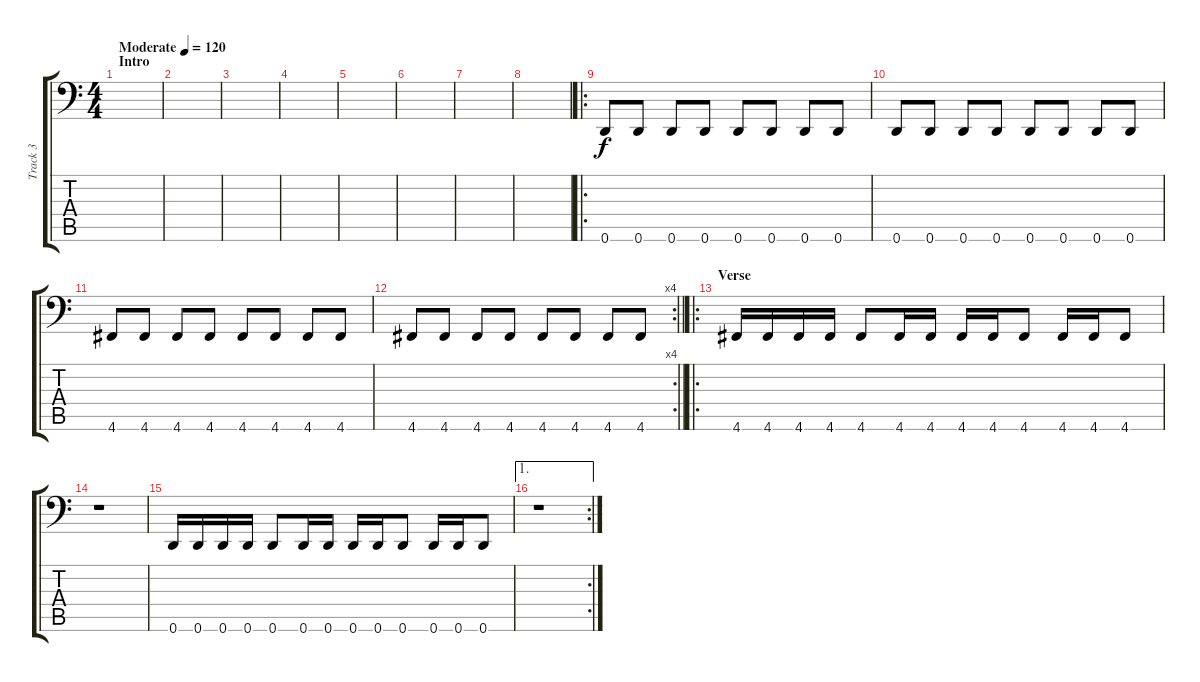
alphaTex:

\track ("Track 3" "Track 3") {instrument electricbasspick}
\staff {score tabs}
\tuning (E3 B2 G2 D2 A1 D1) {hide}
\ts (4 4)
\section ("" "Intro")
\tempo (120 "Moderate")
\clef f4
\ks c
|
|
|
|
|
|
|
|
\ro
0.6.8 0.6.8 0.6.8 0.6.8 0.6.8 0.6.8 0.6.8 0.6.8 |
0.6.8 0.6.8 0.6.8 0.6.8 0.6.8 0.6.8 0.6.8 0.6.8 |
4.6.8 4.6.8 4.6.8 4.6.8 4.6.8 4.6.8 4.6.8 4.6.8 |
\rc 4
\barLineRight lightlight
4.6.8 4.6.8 4.6.8 4.6.8 4.6.8 4.6.8 4.6.8 4.6.8 |
\ro
\section ("" "Verse")
4.6.16 4.6.16 4.6.16 4.6.16 4.6.8 4.6.16 4.6.16 4.6.16 4.6.16 4.6.8 4.6.16 4.6.16 4.6.8 |
r.1 |
0.6.16 0.6.16 0.6.16 0.6.16 0.6.8 0.6.16 0.6.16 0.6.16 0.6.16 0.6.8 0.6.16 0.6.16 0.6.8 |
\ae 1
\rc 2
r.1
